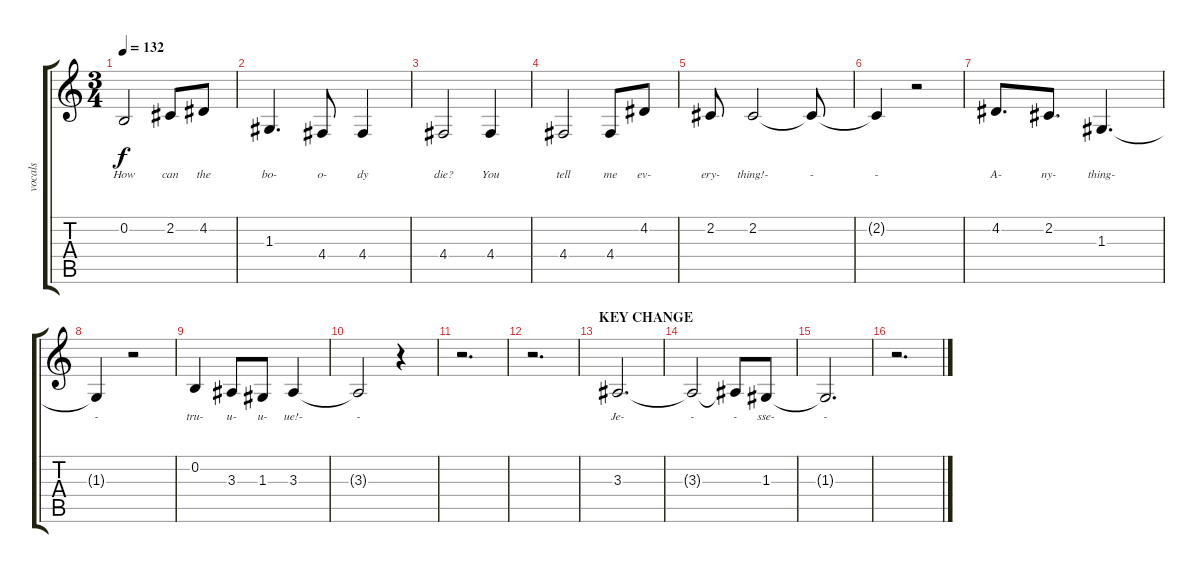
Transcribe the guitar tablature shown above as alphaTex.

\track ("vocals" "vocals") {instrument voiceoohs}
\staff {score tabs}
\tuning (E4 B3 G3 D3 A2 E2) {hide}
\ts (3 4)
\tempo 132
\clef g2
\ks c
0.2.2{lyrics (0 "How") lyrics (1 "") lyrics (2 "") lyrics (3 "") lyrics (4 "") dy f} 2.2.8{lyrics (0 "can") lyrics (1 "") lyrics (2 "") lyrics (3 "") lyrics (4 "")} 4.2.8{lyrics (0 "the") lyrics (1 "") lyrics (2 "") lyrics (3 "") lyrics (4 "")} |
1.3.4{d lyrics (0 "bo-") lyrics (1 "") lyrics (2 "") lyrics (3 "") lyrics (4 "")} 4.4.8{lyrics (0 "o-") lyrics (1 "") lyrics (2 "") lyrics (3 "") lyrics (4 "")} 4.4.4{lyrics (0 "dy") lyrics (1 "") lyrics (2 "") lyrics (3 "") lyrics (4 "")} |
4.4.2{lyrics (0 "die?") lyrics (1 "") lyrics (2 "") lyrics (3 "") lyrics (4 "")} 4.4.4{lyrics (0 "You") lyrics (1 "") lyrics (2 "") lyrics (3 "") lyrics (4 "")} |
4.4.2{lyrics (0 "tell") lyrics (1 "") lyrics (2 "") lyrics (3 "") lyrics (4 "")} 4.4.8{lyrics (0 "me") lyrics (1 "") lyrics (2 "") lyrics (3 "") lyrics (4 "")} 4.2.8{lyrics (0 "ev-") lyrics (1 "") lyrics (2 "") lyrics (3 "") lyrics (4 "")} |
2.2.8{lyrics (0 "ery-") lyrics (1 "") lyrics (2 "") lyrics (3 "") lyrics (4 "")} 2.2.2{lyrics (0 "thing!-") lyrics (1 "") lyrics (2 "") lyrics (3 "") lyrics (4 "")} 2.2{t}.8{lyrics (0 "-") lyrics (1 "") lyrics (2 "") lyrics (3 "") lyrics (4 "")} |
2.2{t}.4{lyrics (0 "-") lyrics (1 "") lyrics (2 "") lyrics (3 "") lyrics (4 "")} r.2 |
4.2.8{d lyrics (0 "A-") lyrics (1 "") lyrics (2 "") lyrics (3 "") lyrics (4 "")} 2.2.8{d lyrics (0 "ny-") lyrics (1 "") lyrics (2 "") lyrics (3 "") lyrics (4 "")} 1.3.4{d lyrics (0 "thing-") lyrics (1 "") lyrics (2 "") lyrics (3 "") lyrics (4 "")} |
1.3{t}.4{lyrics (0 "-") lyrics (1 "") lyrics (2 "") lyrics (3 "") lyrics (4 "")} r.2 |
0.2.4{lyrics (0 "tru-") lyrics (1 "") lyrics (2 "") lyrics (3 "") lyrics (4 "")} 3.3.8{lyrics (0 "u-") lyrics (1 "") lyrics (2 "") lyrics (3 "") lyrics (4 "")} 1.3.8{lyrics (0 "u-") lyrics (1 "") lyrics (2 "") lyrics (3 "") lyrics (4 "")} 3.3.4{lyrics (0 "ue!-") lyrics (1 "") lyrics (2 "") lyrics (3 "") lyrics (4 "")} |
3.3{t}.2{lyrics (0 "-") lyrics (1 "") lyrics (2 "") lyrics (3 "") lyrics (4 "")} r.4 |
r.2{d} |
r.2{d} |
\section ("" "KEY CHANGE")
3.3.2{d lyrics (0 "Je-") lyrics (1 "") lyrics (2 "") lyrics (3 "") lyrics (4 "")} |
3.3{t}.2{lyrics (0 "-") lyrics (1 "") lyrics (2 "") lyrics (3 "") lyrics (4 "")} 3.3{t}.8{lyrics (0 "-") lyrics (1 "") lyrics (2 "") lyrics (3 "") lyrics (4 "")} 1.3.8{lyrics (0 "sse-") lyrics (1 "") lyrics (2 "") lyrics (3 "") lyrics (4 "")} |
1.3{t}.2{d lyrics (0 "-") lyrics (1 "") lyrics (2 "") lyrics (3 "") lyrics (4 "")} |
r.2{d}
